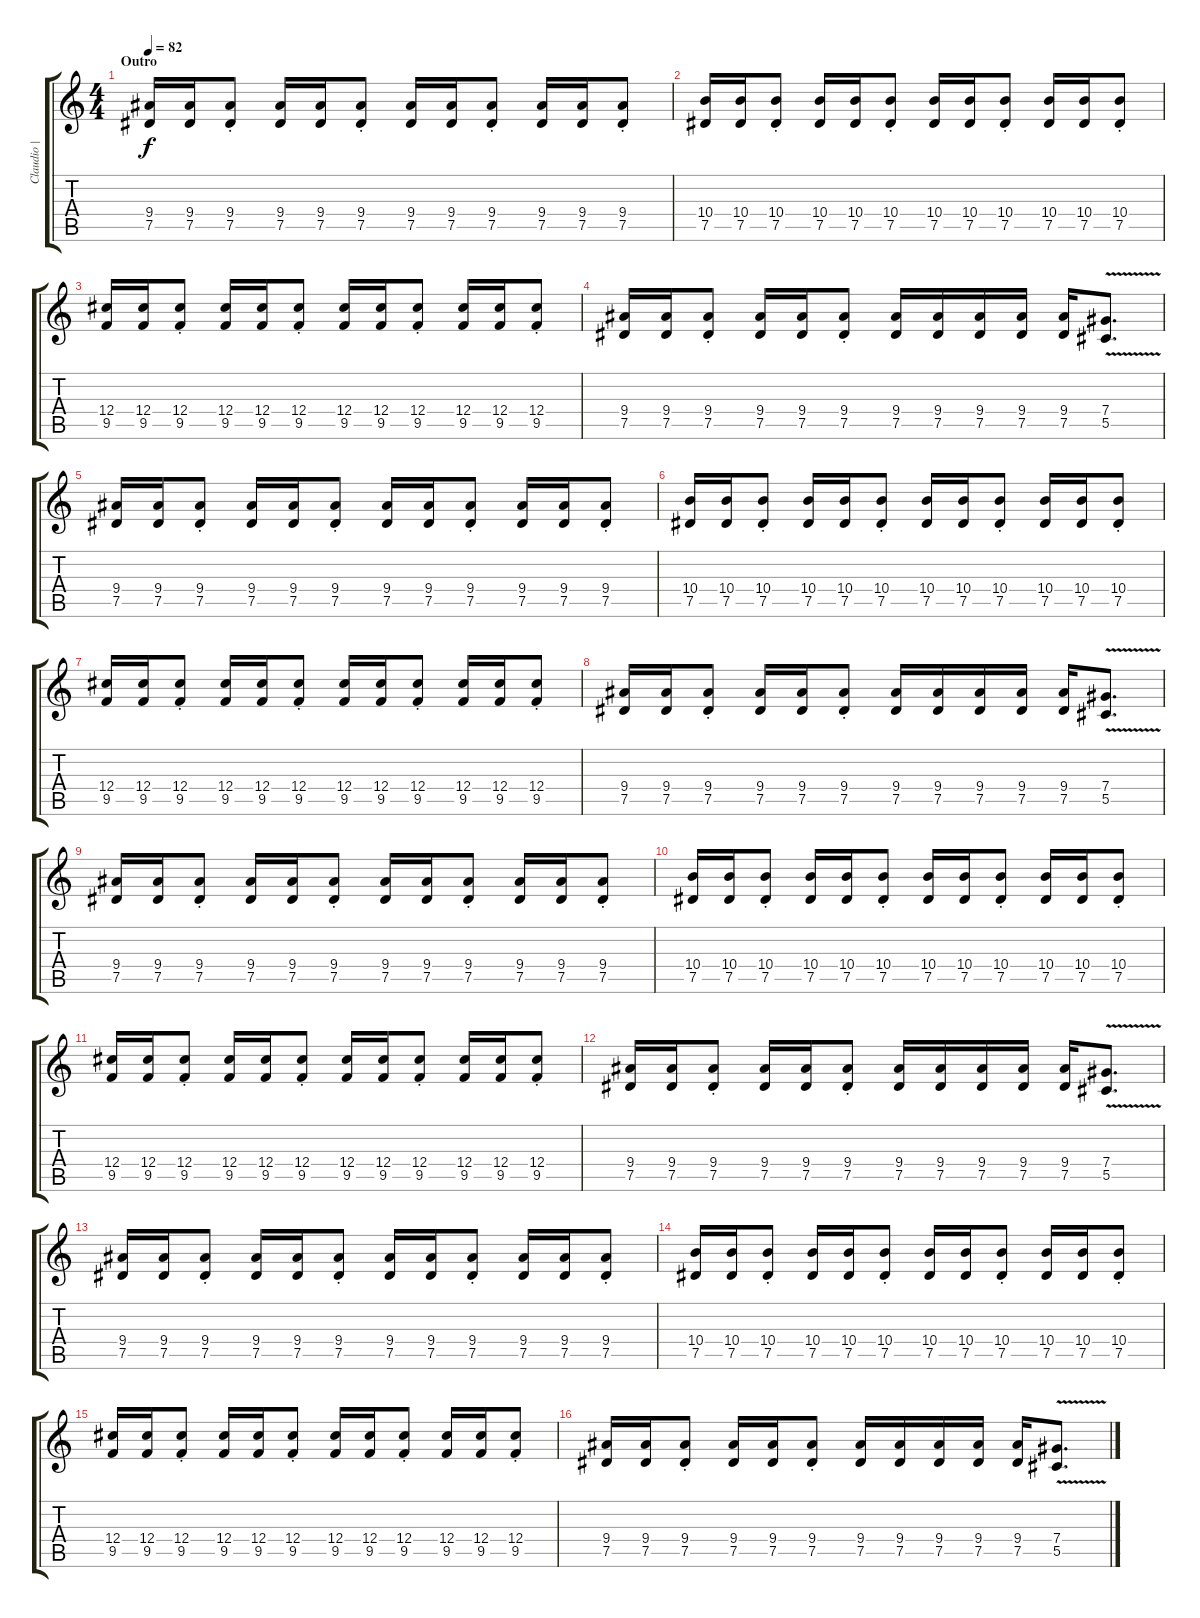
\track ("Claudio | Gtr. 1" "Claudio | ") {instrument distortionguitar}
\staff {score tabs}
\tuning (Eb4 Bb3 Gb3 Db3 Ab2 Eb2) {hide}
\ts (4 4)
\section ("" "Outro")
\tempo 82
\clef g2
\ks c
(9.4 7.5).16{dy f} (9.4 7.5).16 (9.4{st} 7.5{st}).8 (9.4 7.5).16 (9.4 7.5).16 (9.4{st} 7.5{st}).8 (9.4 7.5).16 (9.4 7.5).16 (9.4{st} 7.5{st}).8 (9.4 7.5).16 (9.4 7.5).16 (9.4{st} 7.5{st}).8 |
(10.4 7.5).16 (10.4 7.5).16 (10.4{st} 7.5{st}).8 (10.4 7.5).16 (10.4 7.5).16 (10.4{st} 7.5{st}).8 (10.4 7.5).16 (10.4 7.5).16 (10.4{st} 7.5{st}).8 (10.4 7.5).16 (10.4 7.5).16 (10.4{st} 7.5{st}).8 |
(12.4 9.5).16 (12.4 9.5).16 (12.4{st} 9.5{st}).8 (12.4 9.5).16 (12.4 9.5).16 (12.4{st} 9.5{st}).8 (12.4 9.5).16 (12.4 9.5).16 (12.4{st} 9.5{st}).8 (12.4 9.5).16 (12.4 9.5).16 (12.4{st} 9.5{st}).8 |
(9.4 7.5).16 (9.4 7.5).16 (9.4{st} 7.5{st}).8 (9.4 7.5).16 (9.4 7.5).16 (9.4{st} 7.5{st}).8 (9.4 7.5).16 (9.4 7.5).16 (9.4 7.5).16 (9.4 7.5).16 (9.4 7.5).16 (7.4{v} 5.5{v}).8{d} |
(9.4 7.5).16 (9.4 7.5).16 (9.4{st} 7.5{st}).8 (9.4 7.5).16 (9.4 7.5).16 (9.4{st} 7.5{st}).8 (9.4 7.5).16 (9.4 7.5).16 (9.4{st} 7.5{st}).8 (9.4 7.5).16 (9.4 7.5).16 (9.4{st} 7.5{st}).8 |
(10.4 7.5).16 (10.4 7.5).16 (10.4{st} 7.5{st}).8 (10.4 7.5).16 (10.4 7.5).16 (10.4{st} 7.5{st}).8 (10.4 7.5).16 (10.4 7.5).16 (10.4{st} 7.5{st}).8 (10.4 7.5).16 (10.4 7.5).16 (10.4{st} 7.5{st}).8 |
(12.4 9.5).16 (12.4 9.5).16 (12.4{st} 9.5{st}).8 (12.4 9.5).16 (12.4 9.5).16 (12.4{st} 9.5{st}).8 (12.4 9.5).16 (12.4 9.5).16 (12.4{st} 9.5{st}).8 (12.4 9.5).16 (12.4 9.5).16 (12.4{st} 9.5{st}).8 |
(9.4 7.5).16 (9.4 7.5).16 (9.4{st} 7.5{st}).8 (9.4 7.5).16 (9.4 7.5).16 (9.4{st} 7.5{st}).8 (9.4 7.5).16 (9.4 7.5).16 (9.4 7.5).16 (9.4 7.5).16 (9.4 7.5).16 (7.4{v} 5.5{v}).8{d} |
(9.4 7.5).16 (9.4 7.5).16 (9.4{st} 7.5{st}).8 (9.4 7.5).16 (9.4 7.5).16 (9.4{st} 7.5{st}).8 (9.4 7.5).16 (9.4 7.5).16 (9.4{st} 7.5{st}).8 (9.4 7.5).16 (9.4 7.5).16 (9.4{st} 7.5{st}).8 |
(10.4 7.5).16 (10.4 7.5).16 (10.4{st} 7.5{st}).8 (10.4 7.5).16 (10.4 7.5).16 (10.4{st} 7.5{st}).8 (10.4 7.5).16 (10.4 7.5).16 (10.4{st} 7.5{st}).8 (10.4 7.5).16 (10.4 7.5).16 (10.4{st} 7.5{st}).8 |
(12.4 9.5).16 (12.4 9.5).16 (12.4{st} 9.5{st}).8 (12.4 9.5).16 (12.4 9.5).16 (12.4{st} 9.5{st}).8 (12.4 9.5).16 (12.4 9.5).16 (12.4{st} 9.5{st}).8 (12.4 9.5).16 (12.4 9.5).16 (12.4{st} 9.5{st}).8 |
(9.4 7.5).16 (9.4 7.5).16 (9.4{st} 7.5{st}).8 (9.4 7.5).16 (9.4 7.5).16 (9.4{st} 7.5{st}).8 (9.4 7.5).16 (9.4 7.5).16 (9.4 7.5).16 (9.4 7.5).16 (9.4 7.5).16 (7.4{v} 5.5{v}).8{d} |
(9.4 7.5).16{volume 0} (9.4 7.5).16 (9.4{st} 7.5{st}).8 (9.4 7.5).16 (9.4 7.5).16 (9.4{st} 7.5{st}).8 (9.4 7.5).16 (9.4 7.5).16 (9.4{st} 7.5{st}).8 (9.4 7.5).16 (9.4 7.5).16 (9.4{st} 7.5{st}).8 |
(10.4 7.5).16 (10.4 7.5).16 (10.4{st} 7.5{st}).8 (10.4 7.5).16 (10.4 7.5).16 (10.4{st} 7.5{st}).8 (10.4 7.5).16 (10.4 7.5).16 (10.4{st} 7.5{st}).8 (10.4 7.5).16 (10.4 7.5).16 (10.4{st} 7.5{st}).8 |
(12.4 9.5).16 (12.4 9.5).16 (12.4{st} 9.5{st}).8 (12.4 9.5).16 (12.4 9.5).16 (12.4{st} 9.5{st}).8 (12.4 9.5).16 (12.4 9.5).16 (12.4{st} 9.5{st}).8 (12.4 9.5).16 (12.4 9.5).16 (12.4{st} 9.5{st}).8 |
(9.4 7.5).16 (9.4 7.5).16 (9.4{st} 7.5{st}).8 (9.4 7.5).16 (9.4 7.5).16 (9.4{st} 7.5{st}).8 (9.4 7.5).16 (9.4 7.5).16 (9.4 7.5).16 (9.4 7.5).16 (9.4 7.5).16 (7.4{v} 5.5{v}).8{d}
